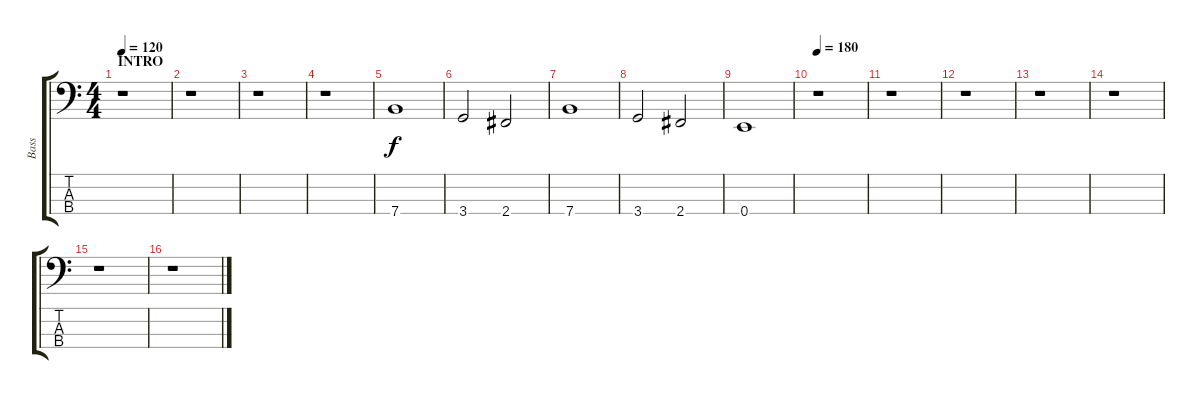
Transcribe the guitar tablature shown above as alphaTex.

\track ("Bass" "Bass") {instrument electricbasspick}
\staff {score tabs}
\tuning (G2 D2 A1 E1) {hide}
\ts (4 4)
\section ("" "INTRO")
\tempo 120
\clef f4
\ks c
r.1{dy f instrument electricbasspick} |
r.1 |
r.1 |
r.1 |
7.4.1 |
3.4.2 2.4.2 |
7.4.1 |
3.4.2 2.4.2 |
0.4.1 |
\tempo 180
r.1 |
r.1 |
r.1 |
r.1 |
r.1 |
r.1 |
r.1
